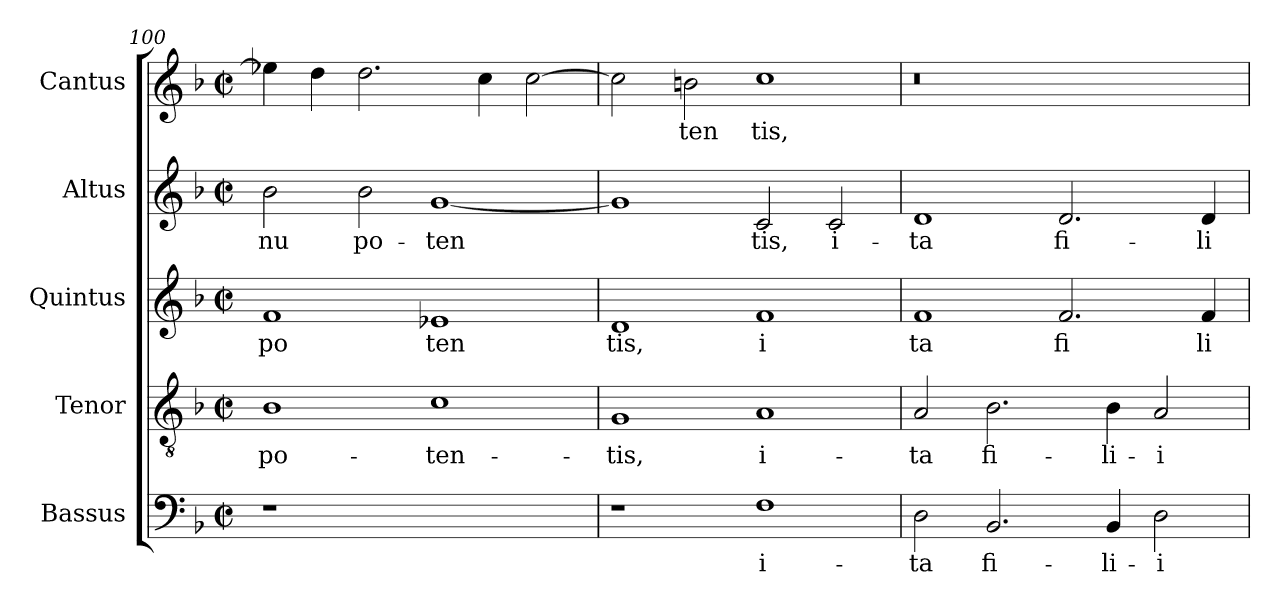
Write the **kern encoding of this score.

**kern	**text	**kern	**text	**kern	**text	**kern	**text	**kern	**text
*part5	*part5	*part4	*part4	*part3	*part3	*part2	*part2	*part1	*part1
*staff5	*staff5	*staff4	*staff4	*staff3	*staff3	*staff2	*staff2	*staff1	*staff1
*I"Bassus	*	*I"Tenor	*	*I"Quintus	*	*I"Altus	*	*I"Cantus	*
!!LO:LB:g=z
*clefF4	*	*clefGv2	*	*clefG2	*	*clefG2	*	*clefG2	*
*k[b-]	*	*k[b-]	*	*k[b-]	*	*k[b-]	*	*k[b-]	*
*F:	*	*F:	*	*F:	*	*F:	*	*F:	*
*M2/2	*	*M2/2	*	*M2/2	*	*M2/2	*	*M2/2	*
*met(c|)	*	*met(c|)	*	*met(c|)	*	*met(c|)	*	*met(c|)	*
=100	=100	=100	=100	=100	=100	=100	=100	=100	=100
!	!	!	!LO:LY:b:cj	!	!LO:LY:b:cj	!	!LO:LY:b:cj	!	!LO:LY:b:cj
1r	.	1B-	po-	1f	po	2b-\	-nu	4ee-X\]	.
!	!	!	!	!	!	!	!	!	!LO:LY:b:cj
.	.	.	.	.	.	.	.	4dd\	.
!	!	!	!	!	!	!	!LO:LY:b:cj	!	!LO:LY:b:cj
.	.	.	.	.	.	2b-\	po-	2.dd\	.
!	!	!	!LO:LY:b:cj	!	!LO:LY:b:cj	!	!LO:LY:b:cj	!	!
1ryy	.	1c	-ten-	1e-X	ten	[<1g	-ten-	.	.
!	!	!	!	!	!	!	!	!	!LO:LY:b:cj
.	.	.	.	.	.	.	.	4cc\	.
!	!	!	!	!	!	!	!	!	!LO:LY:b:cj
.	.	.	.	.	.	.	.	[>2cc\	.
=101	=101	=101	=101	=101	=101	=101	=101	=101	=101
!	!	!	!LO:LY:b:cj	!	!LO:LY:b:cj	!	!LO:LY:b:cj	!	!LO:LY:b:cj
1r	.	1G	-tis,	1d	tis,	1g]	--	2cc\]	.
!	!	!	!	!	!	!	!	!	!LO:LY:b:cj
.	.	.	.	.	.	.	.	2b\	ten
!	!LO:LY:b:cj	!	!LO:LY:b:cj	!	!LO:LY:b:cj	!	!LO:LY:b:cj	!	!LO:LY:b:cj
1F	i-	1A	i-	1f	i	2c/	-tis,	1cc	tis,
!	!	!	!	!	!	!	!LO:LY:b:cj	!	!
.	.	.	.	.	.	2c/	i-	.	.
=102	=102	=102	=102	=102	=102	=102	=102	=102	=102
!	!LO:LY:b:cj	!	!LO:LY:b:cj	!	!LO:LY:b:cj	!	!LO:LY:b:cj	!	!
2D\	-ta	2A/	-ta	1f	ta	1d	-ta	0r	.
!	!LO:LY:b:cj	!	!LO:LY:b:cj	!	!	!	!	!	!
2.BB-/	fi-	2.B-\	fi-	.	.	.	.	.	.
!	!	!	!	!	!LO:LY:b:cj	!	!LO:LY:b:cj	!	!
.	.	.	.	2.f/	fi	2.d/	fi-	.	.
!	!LO:LY:b:cj	!	!LO:LY:b:cj	!	!	!	!	!	!
4BB-/	-li-	4B-\	-li-	.	.	.	.	.	.
!	!LO:LY:b:cj	!	!LO:LY:b:cj	!	!	!	!	!	!
2D\	-i	2A/	-i	.	.	.	.	.	.
!	!	!	!	!	!LO:LY:b:cj	!	!LO:LY:b:cj	!	!
.	.	.	.	4f/	li	4d/	-li-	.	.
=	=	=	=	=	=	=	=	=	=
*-	*-	*-	*-	*-	*-	*-	*-	*-	*-
